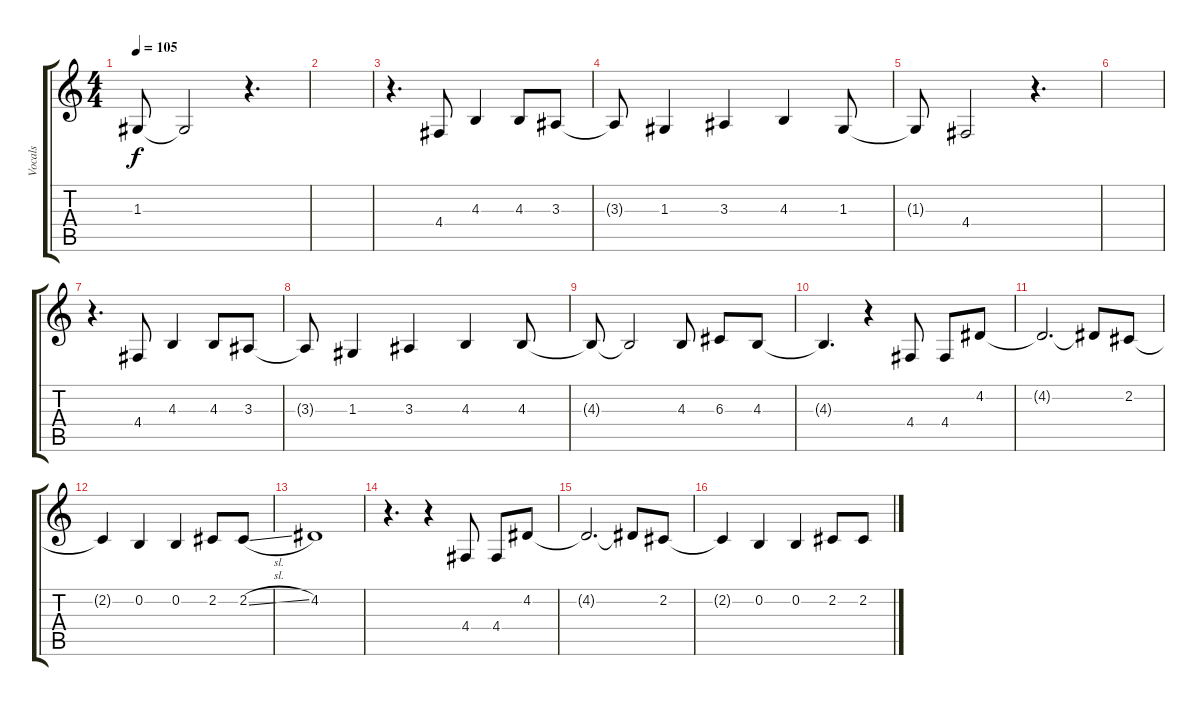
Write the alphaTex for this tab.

\track ("Vocals" "Vocals") {instrument cello}
\staff {score tabs}
\tuning (E4 B3 G3 D3 A2 E2) {hide}
\ts (4 4)
\tempo 105
\clef g2
\ks c
1.3{t}.8{dy f} 1.3{t}.2 r.4{d} |
|
r.4{d} 4.4.8 4.3.4 4.3.8 3.3.8 |
3.3{t}.8 1.3.4 3.3.4 4.3.4 1.3.8 |
1.3{t}.8 4.4.2 r.4{d} |
|
r.4{d} 4.4.8 4.3.4 4.3.8 3.3.8 |
3.3{t}.8 1.3.4 3.3.4 4.3.4 4.3.8 |
4.3{t}.8 4.3{t}.2 4.3.8 6.3.8 4.3.8 |
4.3{t}.4{d} r.4 4.4.8 4.4.8 4.2.8 |
4.2{t}.2{d} 4.2{t}.8 2.2.8 |
2.2{t}.4 0.2.4 0.2.4 2.2.8 2.2{sl}.8 |
4.2.1 |
r.4{d} r.4 4.4.8 4.4.8 4.2.8 |
4.2{t}.2{d} 4.2{t}.8 2.2.8 |
2.2{t}.4 0.2.4 0.2.4 2.2.8 2.2{sl}.8
